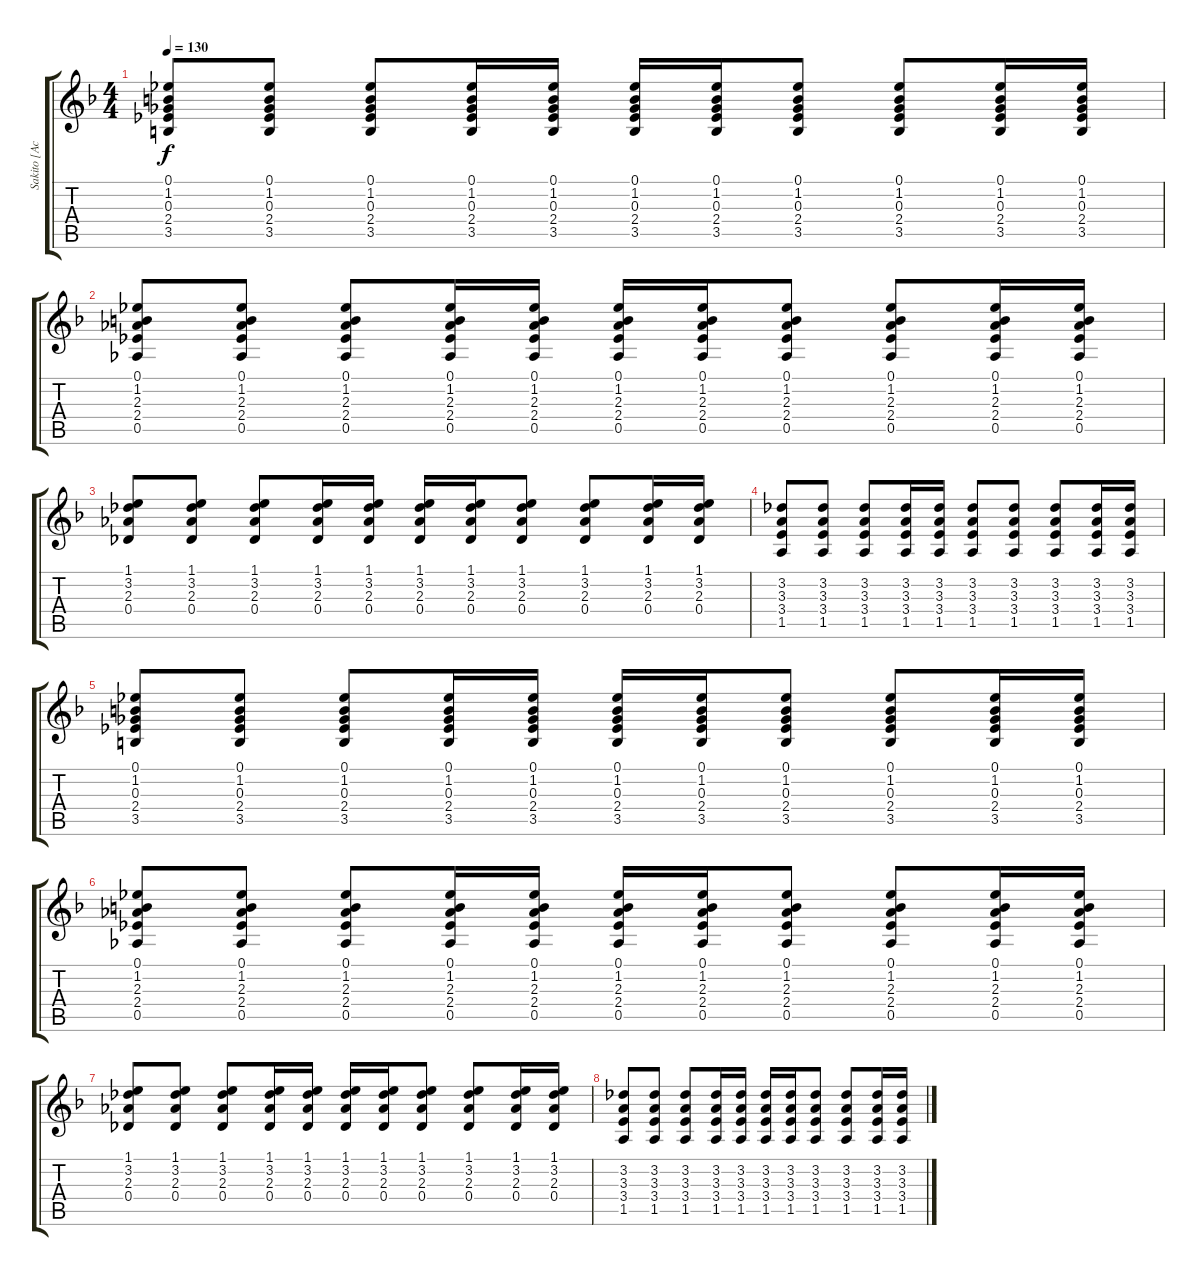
\track ("Sakito [Acoustic]" "Sakito [Ac") {instrument acousticguitarsteel}
\staff {score tabs}
\tuning (Eb4 Bb3 Gb3 Db3 Ab2 Eb2) {hide}
\ts (4 4)
\tempo 130
\clef g2
\ks f
(0.1 1.2 0.3 2.4 3.5).8{dy f} (0.1 1.2 0.3 2.4 3.5).8 (0.1 1.2 0.3 2.4 3.5).8 (0.1 1.2 0.3 2.4 3.5).16 (0.1 1.2 0.3 2.4 3.5).16 (0.1 1.2 0.3 2.4 3.5).16 (0.1 1.2 0.3 2.4 3.5).16 (0.1 1.2 0.3 2.4 3.5).8 (0.1 1.2 0.3 2.4 3.5).8 (0.1 1.2 0.3 2.4 3.5).16 (0.1 1.2 0.3 2.4 3.5).16 |
(0.1 1.2 2.3 2.4 0.5).8 (0.1 1.2 2.3 2.4 0.5).8 (0.1 1.2 2.3 2.4 0.5).8 (0.1 1.2 2.3 2.4 0.5).16 (0.1 1.2 2.3 2.4 0.5).16 (0.1 1.2 2.3 2.4 0.5).16 (0.1 1.2 2.3 2.4 0.5).16 (0.1 1.2 2.3 2.4 0.5).8 (0.1 1.2 2.3 2.4 0.5).8 (0.1 1.2 2.3 2.4 0.5).16 (0.1 1.2 2.3 2.4 0.5).16 |
(1.1 3.2 2.3 0.4).8 (1.1 3.2 2.3 0.4).8 (1.1 3.2 2.3 0.4).8 (1.1 3.2 2.3 0.4).16 (1.1 3.2 2.3 0.4).16 (1.1 3.2 2.3 0.4).16 (1.1 3.2 2.3 0.4).16 (1.1 3.2 2.3 0.4).8 (1.1 3.2 2.3 0.4).8 (1.1 3.2 2.3 0.4).16 (1.1 3.2 2.3 0.4).16 |
(3.2 3.3 3.4 1.5).8 (3.2 3.3 3.4 1.5).8 (3.2 3.3 3.4 1.5).8 (3.2 3.3 3.4 1.5).16 (3.2 3.3 3.4 1.5).16 (3.2 3.3 3.4 1.5).8 (3.2 3.3 3.4 1.5).8 (3.2 3.3 3.4 1.5).8 (3.2 3.3 3.4 1.5).16 (3.2 3.3 3.4 1.5).16 |
(0.1 1.2 0.3 2.4 3.5).8 (0.1 1.2 0.3 2.4 3.5).8 (0.1 1.2 0.3 2.4 3.5).8 (0.1 1.2 0.3 2.4 3.5).16 (0.1 1.2 0.3 2.4 3.5).16 (0.1 1.2 0.3 2.4 3.5).16 (0.1 1.2 0.3 2.4 3.5).16 (0.1 1.2 0.3 2.4 3.5).8 (0.1 1.2 0.3 2.4 3.5).8 (0.1 1.2 0.3 2.4 3.5).16 (0.1 1.2 0.3 2.4 3.5).16 |
(0.1 1.2 2.3 2.4 0.5).8 (0.1 1.2 2.3 2.4 0.5).8 (0.1 1.2 2.3 2.4 0.5).8 (0.1 1.2 2.3 2.4 0.5).16 (0.1 1.2 2.3 2.4 0.5).16 (0.1 1.2 2.3 2.4 0.5).16 (0.1 1.2 2.3 2.4 0.5).16 (0.1 1.2 2.3 2.4 0.5).8 (0.1 1.2 2.3 2.4 0.5).8 (0.1 1.2 2.3 2.4 0.5).16 (0.1 1.2 2.3 2.4 0.5).16 |
(1.1 3.2 2.3 0.4).8 (1.1 3.2 2.3 0.4).8 (1.1 3.2 2.3 0.4).8 (1.1 3.2 2.3 0.4).16 (1.1 3.2 2.3 0.4).16 (1.1 3.2 2.3 0.4).16 (1.1 3.2 2.3 0.4).16 (1.1 3.2 2.3 0.4).8 (1.1 3.2 2.3 0.4).8 (1.1 3.2 2.3 0.4).16 (1.1 3.2 2.3 0.4).16 |
(3.2 3.3 3.4 1.5).8 (3.2 3.3 3.4 1.5).8 (3.2 3.3 3.4 1.5).8 (3.2 3.3 3.4 1.5).16 (3.2 3.3 3.4 1.5).16 (3.2 3.3 3.4 1.5).16 (3.2 3.3 3.4 1.5).16 (3.2 3.3 3.4 1.5).8 (3.2 3.3 3.4 1.5).8 (3.2 3.3 3.4 1.5).16 (3.2 3.3 3.4 1.5).16
